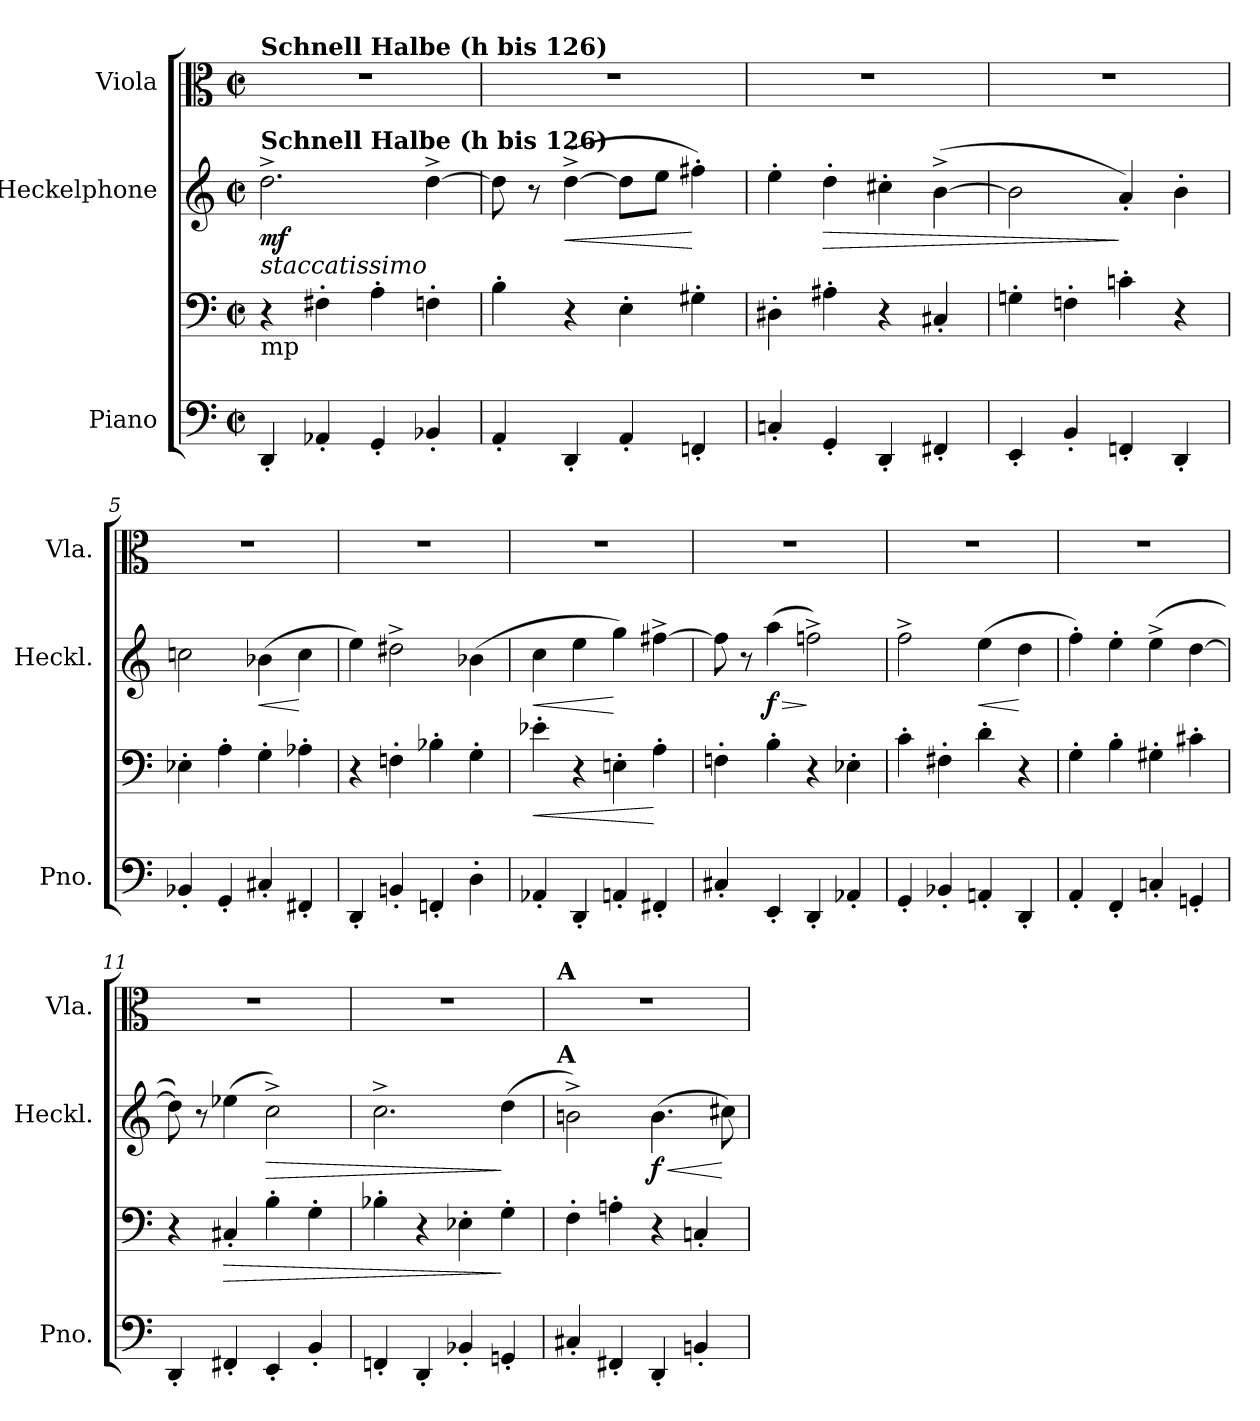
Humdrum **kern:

**kern	**kern	**dynam	**kern	**dynam	**kern
*part3	*part3	*part3	*part2	*part2	*part1
*staff4	*staff3	*staff3/4	*staff2	*staff2	*staff1
*I"Piano	*	*	*I"Heckelphone	*	*I"Viola
*I'Pno.	*	*	*I'Heckl.	*	*I'Vla.
!!LO:PB:g=z
*clefF4	*clefF4	*	*clefG2	*	*clefC3
*	*	*	*ITrd7c12	*	*
*k[]	*k[]	*	*k[]	*	*k[]
*M2/2	*M2/2	*	*M2/2	*	*M2/2
*met(c|)	*met(c|)	*	*met(c|)	*	*met(c|)
*MM120	*MM120	*	*MM120	*	*MM120
=1	=1	=1	=1	=1	=1
!	!	!	!	!	!LO:TX:a:B:t=Schnell Halbe (h bis 126)
!	!	!	!LO:TX:a:B:t=Schnell Halbe (h bis 126)	!	!
!	!LO:TX:b:t=mp	!	!	!	!
!	!LO:TX:i:t=staccatissimo	!	!	!	!
4DD'i/	4r	.	2.d^i\	mf	1r
4AA-X'i/	4F#X'i\	.	.	.	.
4GG'i/	4A'i\	.	.	.	.
4BB-X'i/	4Fn'i\	.	[>4d^i\	.	.
=2	=2	=2	=2	=2	=2
4AA'i/	4B'i\	.	8di\]	.	1r
.	.	.	8r	.	.
!	!	!	!	!LO:HP:b	!
4DD'i/	4r	.	([>4d^i\	<	.
4AA'i/	4E'i\	.	8di\L]	.	.
.	.	.	8ei\J	.	.
4FFn'i/	4G#X'i\	.	4f#X'i\)	[	.
=3	=3	=3	=3	=3	=3
4Cn'i/	4D#X'i\	.	4e'i\	.	1r
!	!	!	!	!LO:HP:b	!
4GG'i/	4A#X'i\	.	4d'i\	>	.
4DD'i/	4r	.	4c#X'i\	.	.
4FF#X'i/	4C#X'i/	.	([>4B^i\	.	.
=4	=4	=4	=4	=4	=4
4EE'i/	4Gn'i\	.	2Bi\]	.	1r
4BB'i/	4Fn'i\	.	.	.	.
4FFn'i/	4cn'i\	.	4A'i/)	]	.
4DD'i/	4r	.	4B'i\	.	.
=5	=5	=5	=5	=5	=5
4BB-X'i/	4E-X'i\	.	2cni\	.	1r
4GG'i/	4A'i\	.	.	.	.
!	!	!	!	!LO:HP:b	!
4C#X'i/	4G'i\	.	(4B-Xi\	<	.
4FF#X'i/	4A-X'i\	.	4ci\	[	.
=6	=6	=6	=6	=6	=6
4DD'i/	4r	.	4ei\)	.	1r
4BBn'i/	4Fn'i\	.	2d#X^i\	.	.
4FFn'i/	4B-X'i\	.	.	.	.
4D'i\	4G'i\	.	(4B-Xi\	.	.
!!LO:LB:g=z
=7	=7	=7	=7	=7	=7
!	!	!LO:HP:b	!	!LO:HP:b	!
4AA-X'i/	4e-X'i\	<	4ci\	<	1r
4DD'i/	4r	.	4ei\	.	.
4AAn'i/	4En'i\	.	4gi\)	[	.
4FF#X'i/	4A'i\	[	[>4f#X^i\	.	.
=8	=8	=8	=8	=8	=8
4C#X'i/	4Fn'i\	.	8f#i\]	.	1r
.	.	.	8r	.	.
!	!	!	!	!LO:HP:b	!
4EE'i/	4B'i\	.	(4ai\	> f	.
4DD'i/	4r	.	2fn^i\)	]	.
4AA-X'i/	4E-X'i\	.	.	.	.
=9	=9	=9	=9	=9	=9
4GG'i/	4c'i\	.	2f^i\	.	1r
4BB-X'i/	4F#X'i\	.	.	.	.
!	!	!	!	!LO:HP:b	!
4AAn'i/	4d'i\	.	(4ei\	<	.
4DD'i/	4r	.	4di\	[	.
=10	=10	=10	=10	=10	=10
4AA'i/	4G'i\	.	4f'i\)	.	1r
4FF'i/	4B'i\	.	4e'i\	.	.
4Cn'i/	4G#X'i\	.	(4e^i\	.	.
4GGn'i/	4c#X'i\	.	[>4di\	.	.
=11	=11	=11	=11	=11	=11
4DD'i/	4r	.	8di\])	.	1r
.	.	.	8r	.	.
!	!	!LO:HP:b	!	!	!
4FF#X'i/	4C#X'i/	>	(4e-Xi\	.	.
!	!	!	!	!LO:HP:b	!
4EE'i/	4B'i\	.	2c^i\)	>	.
4BB'i/	4G'i\	.	.	.	.
=12	=12	=12	=12	=12	=12
4FFn'i/	4B-X'i\	.	2.c^i\	.	1r
4DD'i/	4r	.	.	.	.
4BB-X'i/	4E-X'i\	.	.	.	.
4GGn'i/	4G'i\	]	(4di\	]	.
=13	=13	=13	=13	=13	=13
!	!	!	!	!	!LO:TX:a:B:cj:t=A
!	!	!	!LO:TX:a:B:cj:t=A	!	!
4C#X'i/	4F'i\	.	2Bn^i\)	.	1r
4FF#X'i/	4An'i\	.	.	.	.
!	!	!	!	!LO:HP:b	!
4DD'i/	4r	.	(4.Bi\	< f	.
4BBn'i/	4Cn'i/	.	.	.	.
.	.	.	8c#Xi\)	[	.
=	=	=	=	=	=
*-	*-	*-	*-	*-	*-
